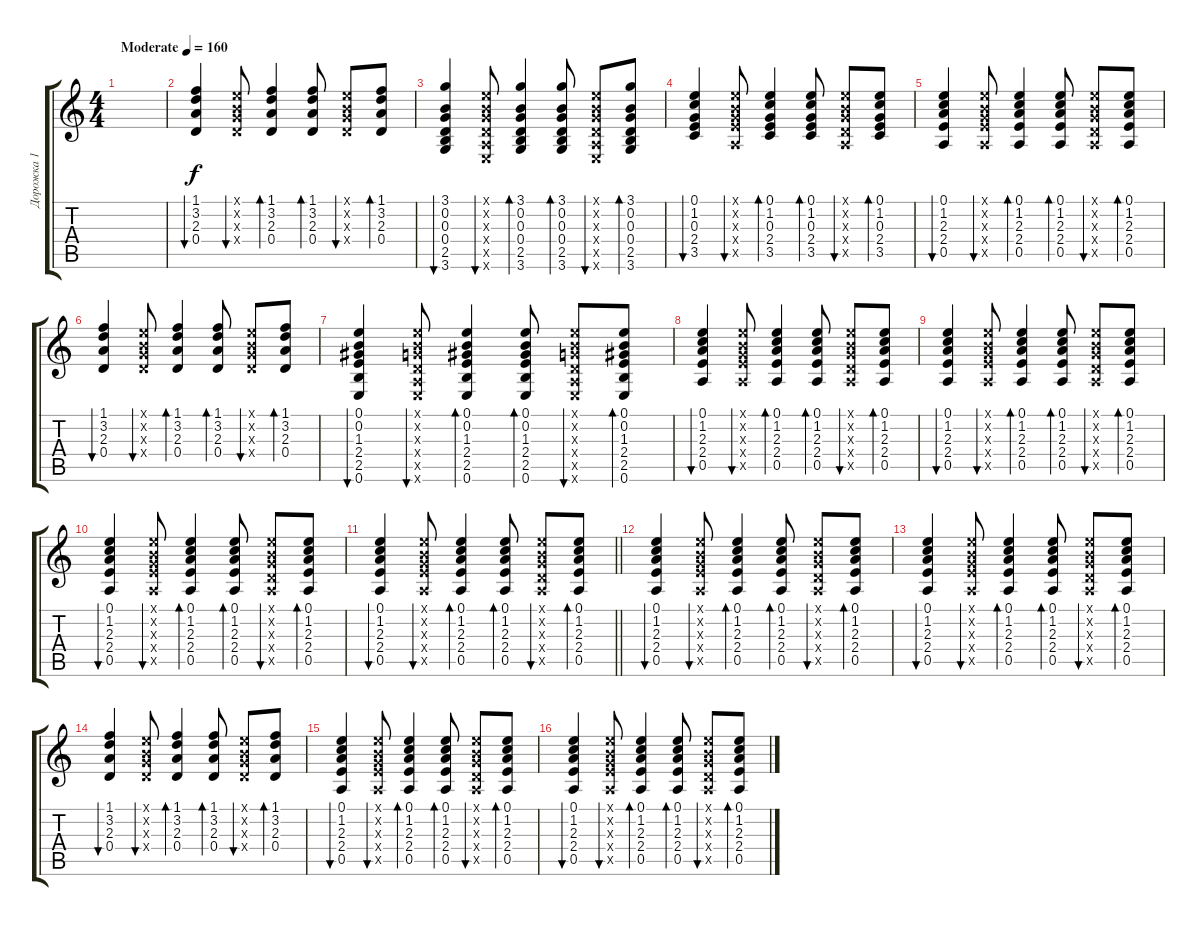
\track ("Дорожка 1" "Дорожка 1") {instrument acousticguitarsteel}
\staff {score tabs}
\tuning (E4 B3 G3 D3 A2 E2) {hide}
\ts (4 4)
\tempo (160 "Moderate")
\clef g2
\ks c
|
(1.1 3.2 2.3 0.4).4{bu 60} (0.1{x} 0.2{x} 0.3{x} 0.4{x}).8{bu 60} (1.1 3.2 2.3 0.4).4{bd 60} (1.1 3.2 2.3 0.4).8{bd 60} (0.1{x} 0.2{x} 0.3{x} 0.4{x}).8{bu 60} (1.1 3.2 2.3 0.4).8{bd 60} |
(3.1 0.2 0.3 0.4 2.5 3.6).4{bu 60} (0.1{x} 0.2{x} 0.3{x} 0.4{x} 0.5{x} 0.6{x}).8{bu 60} (3.1 0.2 0.3 0.4 2.5 3.6).4{bd 60} (3.1 0.2 0.3 0.4 2.5 3.6).8{bd 60} (0.1{x} 0.2{x} 0.3{x} 0.4{x} 0.5{x} 0.6{x}).8{bu 60} (3.1 0.2 0.3 0.4 2.5 3.6).8{bd 60} |
(0.1 1.2 0.3 2.4 3.5).4{bu 60} (0.1{x} 0.2{x} 0.3{x} 2.4{x} 0.5{x}).8{bu 60} (0.1 1.2 0.3 2.4 3.5).4{bd 60} (0.1 1.2 0.3 2.4 3.5).8{bd 60} (0.1{x} 0.2{x} 0.3{x} 0.4{x} 0.5{x}).8{bu 60} (0.1 1.2 0.3 2.4 3.5).8{bd 60} |
(0.1 1.2 2.3 2.4 0.5).4{bu 60} (0.1{x} 0.2{x} 0.3{x} 2.4{x} 0.5{x}).8{bu 60} (0.1 1.2 2.3 2.4 0.5).4{bd 60} (0.1 1.2 2.3 2.4 0.5).8{bd 60} (0.1{x} 0.2{x} 0.3{x} 0.4{x} 0.5{x}).8{bu 60} (0.1 1.2 2.3 2.4 0.5).8{bd 60} |
(1.1 3.2 2.3 0.4).4{bu 60} (0.1{x} 0.2{x} 0.3{x} 0.4{x}).8{bu 60} (1.1 3.2 2.3 0.4).4{bd 60} (1.1 3.2 2.3 0.4).8{bd 60} (0.1{x} 0.2{x} 0.3{x} 0.4{x}).8{bu 60} (1.1 3.2 2.3 0.4).8{bd 60} |
(0.1 0.2 1.3 2.4 2.5 0.6).4{bu 60} (0.1{x} 0.2{x} 0.3{x} 0.4{x} 0.5{x} 0.6{x}).8{bu 60} (0.1 0.2 1.3 2.4 2.5 0.6).4{bd 60} (0.1 0.2 1.3 2.4 2.5 0.6).8{bd 60} (0.1{x} 0.2{x} 0.3{x} 0.4{x} 0.5{x} 0.6{x}).8{bu 60} (0.1 0.2 1.3 2.4 2.5 0.6).8{bd 60} |
(0.1 1.2 2.3 2.4 0.5).4{bu 60} (0.1{x} 0.2{x} 0.3{x} 2.4{x} 0.5{x}).8{bu 60} (0.1 1.2 2.3 2.4 0.5).4{bd 60} (0.1 1.2 2.3 2.4 0.5).8{bd 60} (0.1{x} 0.2{x} 0.3{x} 0.4{x} 0.5{x}).8{bu 60} (0.1 1.2 2.3 2.4 0.5).8{bd 60} |
(0.1 1.2 2.3 2.4 0.5).4{bu 60} (0.1{x} 0.2{x} 0.3{x} 2.4{x} 0.5{x}).8{bu 60} (0.1 1.2 2.3 2.4 0.5).4{bd 60} (0.1 1.2 2.3 2.4 0.5).8{bd 60} (0.1{x} 0.2{x} 0.3{x} 0.4{x} 0.5{x}).8{bu 60} (0.1 1.2 2.3 2.4 0.5).8{bd 60} |
(0.1 1.2 2.3 2.4 0.5).4{bu 60} (0.1{x} 0.2{x} 0.3{x} 2.4{x} 0.5{x}).8{bu 60} (0.1 1.2 2.3 2.4 0.5).4{bd 60} (0.1 1.2 2.3 2.4 0.5).8{bd 60} (0.1{x} 0.2{x} 0.3{x} 0.4{x} 0.5{x}).8{bu 60} (0.1 1.2 2.3 2.4 0.5).8{bd 60} |
\barLineRight lightlight
(0.1 1.2 2.3 2.4 0.5).4{bu 60} (0.1{x} 0.2{x} 0.3{x} 2.4{x} 0.5{x}).8{bu 60} (0.1 1.2 2.3 2.4 0.5).4{bd 60} (0.1 1.2 2.3 2.4 0.5).8{bd 60} (0.1{x} 0.2{x} 0.3{x} 0.4{x} 0.5{x}).8{bu 60} (0.1 1.2 2.3 2.4 0.5).8{bd 60} |
(0.1 1.2 2.3 2.4 0.5).4{bu 60} (0.1{x} 0.2{x} 0.3{x} 2.4{x} 0.5{x}).8{bu 60} (0.1 1.2 2.3 2.4 0.5).4{bd 60} (0.1 1.2 2.3 2.4 0.5).8{bd 60} (0.1{x} 0.2{x} 0.3{x} 0.4{x} 0.5{x}).8{bu 60} (0.1 1.2 2.3 2.4 0.5).8{bd 60} |
(0.1 1.2 2.3 2.4 0.5).4{bu 60} (0.1{x} 0.2{x} 0.3{x} 2.4{x} 0.5{x}).8{bu 60} (0.1 1.2 2.3 2.4 0.5).4{bd 60} (0.1 1.2 2.3 2.4 0.5).8{bd 60} (0.1{x} 0.2{x} 0.3{x} 0.4{x} 0.5{x}).8{bu 60} (0.1 1.2 2.3 2.4 0.5).8{bd 60} |
(1.1 3.2 2.3 0.4).4{bu 60} (0.1{x} 0.2{x} 0.3{x} 0.4{x}).8{bu 60} (1.1 3.2 2.3 0.4).4{bd 60} (1.1 3.2 2.3 0.4).8{bd 60} (0.1{x} 0.2{x} 0.3{x} 0.4{x}).8{bu 60} (1.1 3.2 2.3 0.4).8{bd 60} |
(0.1 1.2 2.3 2.4 0.5).4{bu 60} (0.1{x} 0.2{x} 0.3{x} 2.4{x} 0.5{x}).8{bu 60} (0.1 1.2 2.3 2.4 0.5).4{bd 60} (0.1 1.2 2.3 2.4 0.5).8{bd 60} (0.1{x} 0.2{x} 0.3{x} 0.4{x} 0.5{x}).8{bu 60} (0.1 1.2 2.3 2.4 0.5).8{bd 60} |
(0.1 1.2 2.3 2.4 0.5).4{bu 60} (0.1{x} 0.2{x} 0.3{x} 2.4{x} 0.5{x}).8{bu 60} (0.1 1.2 2.3 2.4 0.5).4{bd 60} (0.1 1.2 2.3 2.4 0.5).8{bd 60} (0.1{x} 0.2{x} 0.3{x} 0.4{x} 0.5{x}).8{bu 60} (0.1 1.2 2.3 2.4 0.5).8{bd 60}
